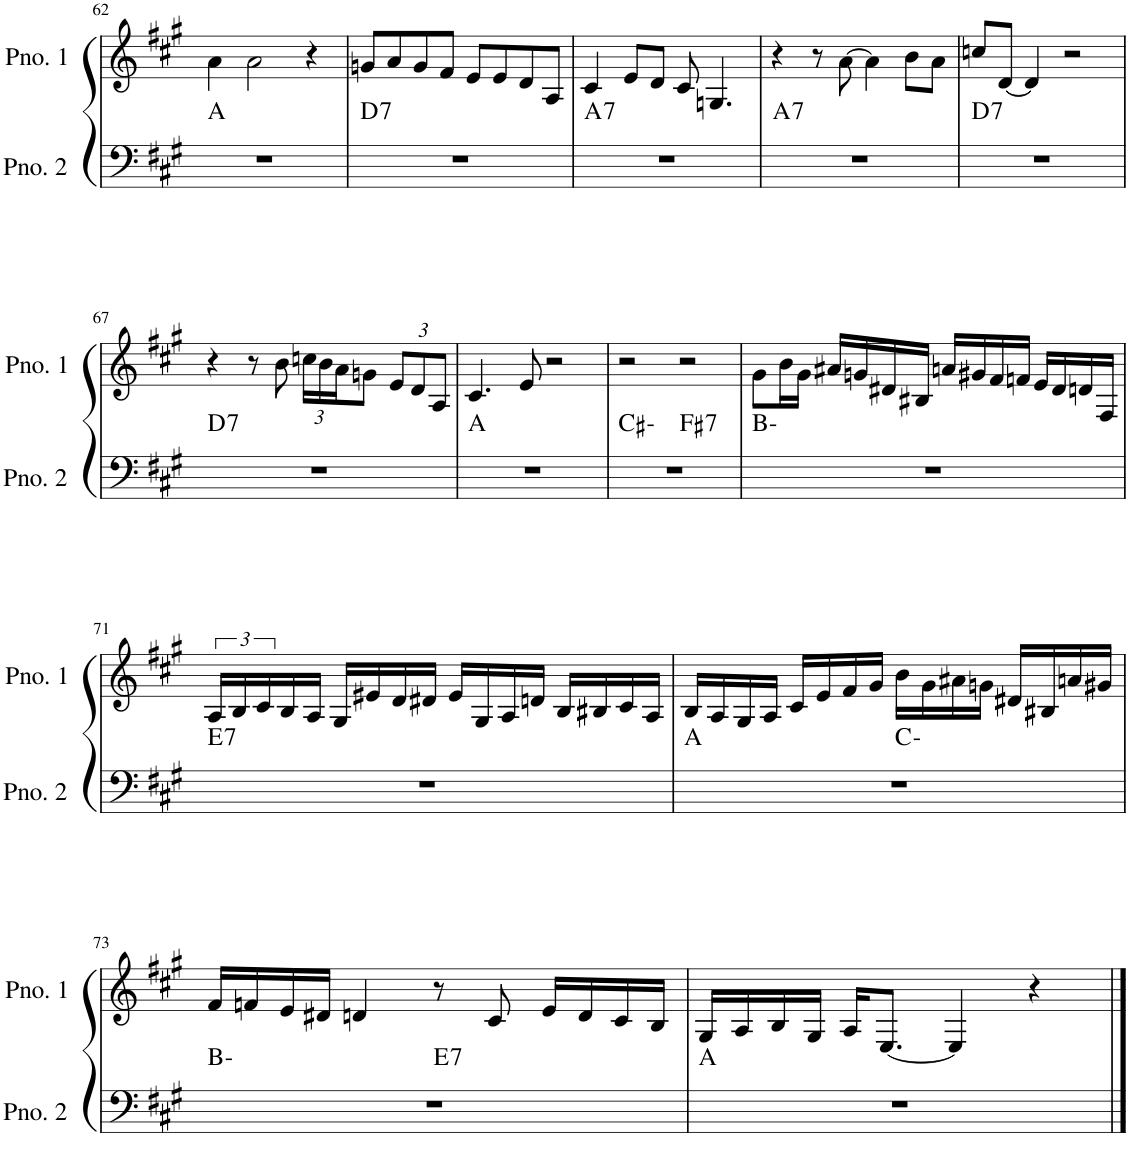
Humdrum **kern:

**kern	**harte	**kern
*part2	*part2	*part1
*staff2	*	*staff1
*I"ピアノ 2	*	*I"ピアノ 1
!!LO:PB:g=z
*clefF4	*	*clefG2
*k[f#c#g#]	*	*k[f#c#g#]
*M4/4	*	*M4/4
=62	=62	=62
1r	A:maj	4a\
.	.	2a\
.	.	4r
=63	=63	=63
!	!LO:H:kt=7	!
1r	D:7	8gn/L
.	.	8a/
.	.	8g/
.	.	8f#/J
.	.	8e/L
.	.	8e/
.	.	8d/
.	.	8A/J
=64	=64	=64
!	!LO:H:kt=7	!
1r	A:7	4c#/
.	.	8e/L
.	.	8d/J
.	.	8c#/
.	.	4.Gn/
=65	=65	=65
!	!LO:H:kt=7	!
1r	A:7	4r
.	.	8r
.	.	[8a\
.	.	4a\]
.	.	8b\L
.	.	8a\J
=66	=66	=66
!	!LO:H:kt=7	!
1r	D:7	8ccn/L
.	.	[8d/J
.	.	4d/]
.	.	2r
!!LO:LB:g=z
=67	=67	=67
!	!LO:H:kt=7	!
1r	D:7	4r
.	.	8r
.	.	8b\
*	*	*Xbrackettup
.	.	24ccn\LL
.	.	24b\
.	.	24a\J
.	.	8gn\J
.	.	12e/L
.	.	12d/
.	.	12A/J
=68	=68	=68
1r	A:maj	4.c#/
.	.	8e/
.	.	2r
=69	=69	=69
*^	*	*
1r	2ryy	C#:min	2r
!	!	!LO:H:kt=7	!
.	2ryy	F#:7	2r
*v	*v	*	*
=70	=70	=70
1r	B:min	8g#\L
.	.	16b\L
.	.	16g#\JJ
.	.	16a#X/LL
.	.	16gn/
.	.	16d#X/
.	.	16B#X/JJ
.	.	16an/LL
.	.	16g#X/
.	.	16f#/
.	.	16fn/JJ
.	.	16e/LL
.	.	16d#/
.	.	16dn/
.	.	16F#/JJ
!!LO:LB:g=z
=71	=71	=71
*	*	*brackettup
!	!LO:H:kt=7	!
1r	E:7	24A/LL
.	.	24B/
.	.	24c#/
.	.	16B/
.	.	16A/JJ
.	.	16G#/LL
.	.	16e#X/
.	.	16d/
.	.	16d#X/JJ
.	.	16e#/LL
.	.	16G#/
.	.	16A/
.	.	16dn/JJ
.	.	16B/LL
.	.	16B#X/
.	.	16c#/
.	.	16A/JJ
=72	=72	=72
*^	*	*
1r	2ryy	A:maj	16B/LL
.	.	.	16A/
.	.	.	16G#/
.	.	.	16A/JJ
.	.	.	16c#/LL
.	.	.	16e/
.	.	.	16f#/
.	.	.	16g#/JJ
.	2ryy	C:min	16b\LL
.	.	.	16g#\
.	.	.	16a#X\
.	.	.	16gn\JJ
.	.	.	16d#X/LL
.	.	.	16B#X/
.	.	.	16an/
.	.	.	16g#X/JJ
!!LO:LB:g=z
=73	=73	=73	=73
1r	2ryy	B:min	16f#/LL
.	.	.	16fn/
.	.	.	16e/
.	.	.	16d#X/JJ
.	.	.	4dn/
!	!	!LO:H:kt=7	!
.	2ryy	E:7	8r
.	.	.	8c#/
.	.	.	16e/LL
.	.	.	16d/
.	.	.	16c#/
.	.	.	16B/JJ
*v	*v	*	*
=74	=74	=74
1r	A:maj	16G#/LL
.	.	16A/
.	.	16B/
.	.	16G#/JJ
.	.	16A/KL
.	.	[8.E/J
.	.	4E/]
.	.	4r
==	==	==
*-	*-	*-
